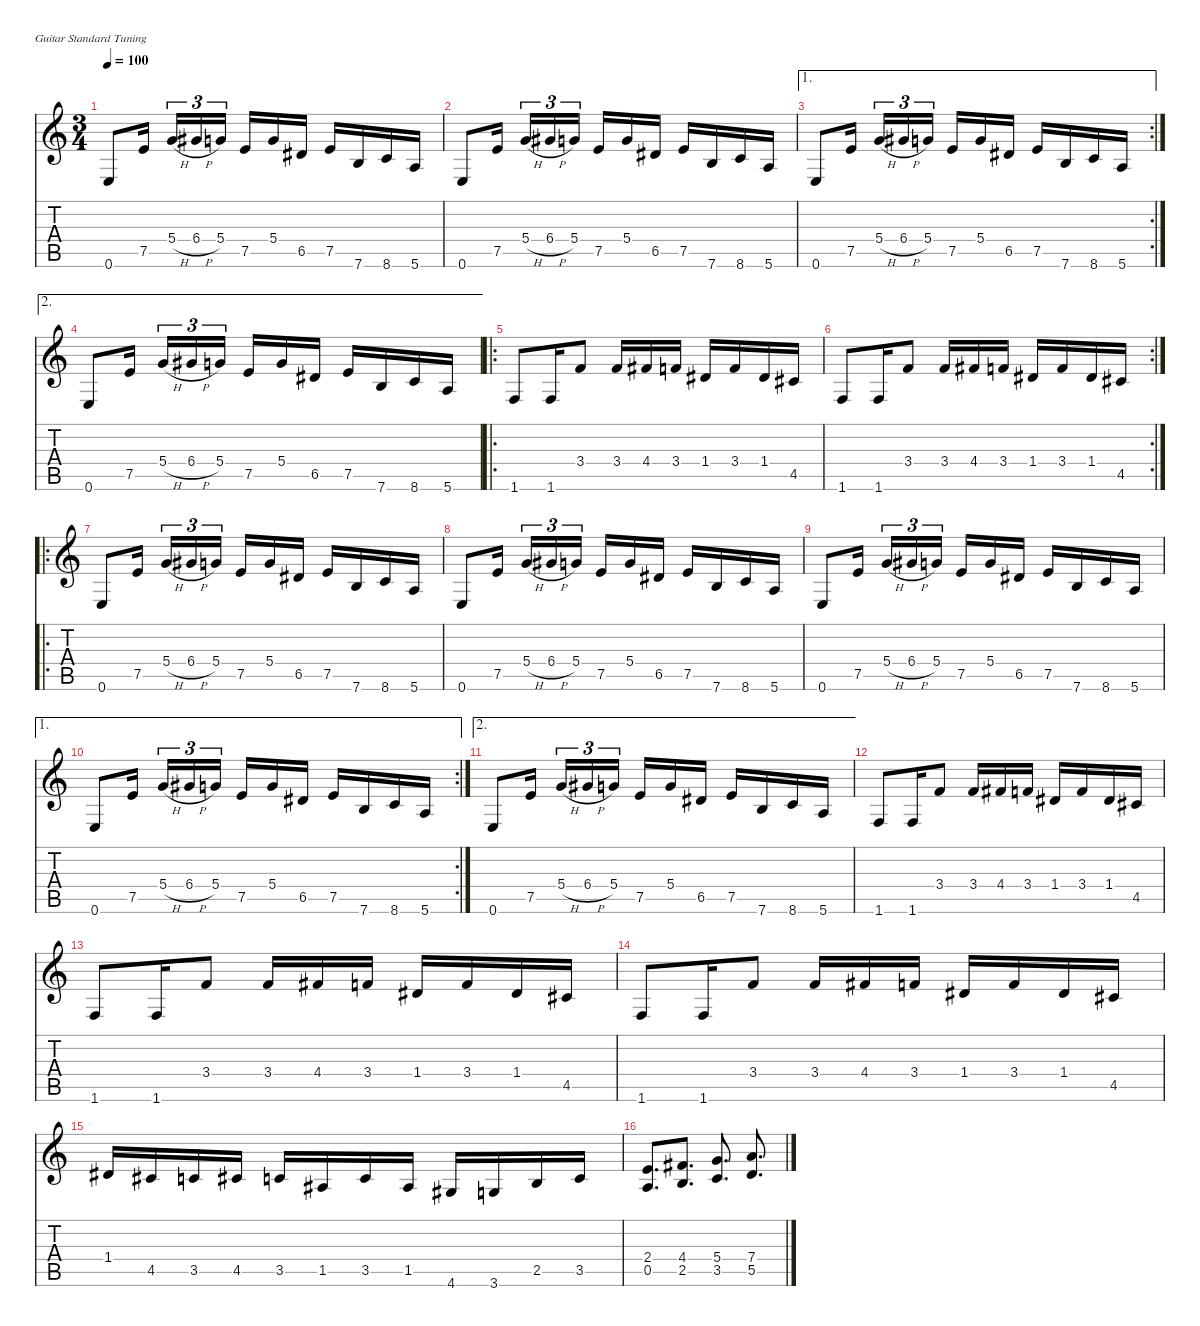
\defaultSystemsLayout 4
\hideDynamics
\bracketExtendMode nobrackets
\singleTrackTrackNamePolicy hidden
\multiTrackTrackNamePolicy hidden
\firstSystemTrackNameMode fullname
\firstSystemTrackNameOrientation horizontal
\otherSystemsTrackNameOrientation horizontal
\track ("Guitar" "dist.guit.") {instrument distortionguitar}
\staff {score tabs}
\tuning (E4 B3 G3 D3 A2 E2)
\ts (3 4)
\tempo 100
\clef g2
\ks c
0.6.8{dy f beam Up} 7.5.16{beam Up} 5.4{h}.16{tu (3 2) beam Up} 6.4{h acc #}.16{tu (3 2) beam Up} 5.4.16{tu (3 2) beam Up} 7.5.16{beam Up} 5.4.16{beam Up} 6.5{acc #}.16{beam Up} 7.5.16{beam Up} 7.6.16{beam Up} 8.6.16{beam Up} 5.6.16{beam Up} |
0.6.8{beam Up} 7.5.16{beam Up} 5.4{h}.16{tu (3 2) beam Up} 6.4{h acc #}.16{tu (3 2) beam Up} 5.4.16{tu (3 2) beam Up} 7.5.16{beam Up} 5.4.16{beam Up} 6.5{acc #}.16{beam Up} 7.5.16{beam Up} 7.6.16{beam Up} 8.6.16{beam Up} 5.6.16{beam Up} |
\ae 1
\rc 2
0.6.8{beam Up} 7.5.16{beam Up} 5.4{h}.16{tu (3 2) beam Up} 6.4{h acc #}.16{tu (3 2) beam Up} 5.4.16{tu (3 2) beam Up} 7.5.16{beam Up} 5.4.16{beam Up} 6.5{acc #}.16{beam Up} 7.5.16{beam Up} 7.6.16{beam Up} 8.6.16{beam Up} 5.6.16{beam Up} |
\ae 2
0.6.8{beam Up} 7.5.16{beam Up} 5.4{h}.16{tu (3 2) beam Up} 6.4{h acc #}.16{tu (3 2) beam Up} 5.4.16{tu (3 2) beam Up} 7.5.16{beam Up} 5.4.16{beam Up} 6.5{acc #}.16{beam Up} 7.5.16{beam Up} 7.6.16{beam Up} 8.6.16{beam Up} 5.6.16{beam Up} |
\ro
1.6.8{beam Up} 1.6.16{beam Up} 3.4.8{beam Up} 3.4.16{beam Up} 4.4{acc #}.16{beam Up} 3.4.16{beam Up} 1.4{acc #}.16{beam Up} 3.4.16{beam Up} 1.4{acc #}.16{beam Up} 4.5{acc #}.16{beam Up} |
\rc 2
1.6.8{beam Up} 1.6.16{beam Up} 3.4.8{beam Up} 3.4.16{beam Up} 4.4{acc #}.16{beam Up} 3.4.16{beam Up} 1.4{acc #}.16{beam Up} 3.4.16{beam Up} 1.4{acc #}.16{beam Up} 4.5{acc #}.16{beam Up} |
\ro
0.6.8{beam Up} 7.5.16{beam Up} 5.4{h}.16{tu (3 2) beam Up} 6.4{h acc #}.16{tu (3 2) beam Up} 5.4.16{tu (3 2) beam Up} 7.5.16{beam Up} 5.4.16{beam Up} 6.5{acc #}.16{beam Up} 7.5.16{beam Up} 7.6.16{beam Up} 8.6.16{beam Up} 5.6.16{beam Up} |
0.6.8{beam Up} 7.5.16{beam Up} 5.4{h}.16{tu (3 2) beam Up} 6.4{h acc #}.16{tu (3 2) beam Up} 5.4.16{tu (3 2) beam Up} 7.5.16{beam Up} 5.4.16{beam Up} 6.5{acc #}.16{beam Up} 7.5.16{beam Up} 7.6.16{beam Up} 8.6.16{beam Up} 5.6.16{beam Up} |
0.6.8{beam Up} 7.5.16{beam Up} 5.4{h}.16{tu (3 2) beam Up} 6.4{h acc #}.16{tu (3 2) beam Up} 5.4.16{tu (3 2) beam Up} 7.5.16{beam Up} 5.4.16{beam Up} 6.5{acc #}.16{beam Up} 7.5.16{beam Up} 7.6.16{beam Up} 8.6.16{beam Up} 5.6.16{beam Up} |
\ae 1
\rc 2
0.6.8{beam Up} 7.5.16{beam Up} 5.4{h}.16{tu (3 2) beam Up} 6.4{h acc #}.16{tu (3 2) beam Up} 5.4.16{tu (3 2) beam Up} 7.5.16{beam Up} 5.4.16{beam Up} 6.5{acc #}.16{beam Up} 7.5.16{beam Up} 7.6.16{beam Up} 8.6.16{beam Up} 5.6.16{beam Up} |
\ae 2
0.6.8{beam Up} 7.5.16{beam Up} 5.4{h}.16{tu (3 2) beam Up} 6.4{h acc #}.16{tu (3 2) beam Up} 5.4.16{tu (3 2) beam Up} 7.5.16{beam Up} 5.4.16{beam Up} 6.5{acc #}.16{beam Up} 7.5.16{beam Up} 7.6.16{beam Up} 8.6.16{beam Up} 5.6.16{beam Up} |
1.6.8{beam Up} 1.6.16{beam Up} 3.4.8{beam Up} 3.4.16{beam Up} 4.4{acc #}.16{beam Up} 3.4.16{beam Up} 1.4{acc #}.16{beam Up} 3.4.16{beam Up} 1.4{acc #}.16{beam Up} 4.5{acc #}.16{beam Up} |
1.6.8{beam Up} 1.6.16{beam Up} 3.4.8{beam Up} 3.4.16{beam Up} 4.4{acc #}.16{beam Up} 3.4.16{beam Up} 1.4{acc #}.16{beam Up} 3.4.16{beam Up} 1.4{acc #}.16{beam Up} 4.5{acc #}.16{beam Up} |
1.6.8{beam Up} 1.6.16{beam Up} 3.4.8{beam Up} 3.4.16{beam Up} 4.4{acc #}.16{beam Up} 3.4.16{beam Up} 1.4{acc #}.16{beam Up} 3.4.16{beam Up} 1.4{acc #}.16{beam Up} 4.5{acc #}.16{beam Up} |
1.4{acc #}.16{beam Up} 4.5{acc #}.16{beam Up} 3.5.16{beam Up} 4.5{acc #}.16{beam Up} 3.5.16{beam Up} 1.5{acc #}.16{beam Up} 3.5.16{beam Up} 1.5{acc #}.16{beam Up} 4.6{acc #}.16{beam Up} 3.6.16{beam Up} 2.5.16{beam Up} 3.5.16{beam Up} |
(2.4 0.5).8{d beam Up} (4.4{acc #} 2.5).8{d beam Up} (5.4 3.5).8{d beam Up} (7.4 5.5).8{d beam Up}
